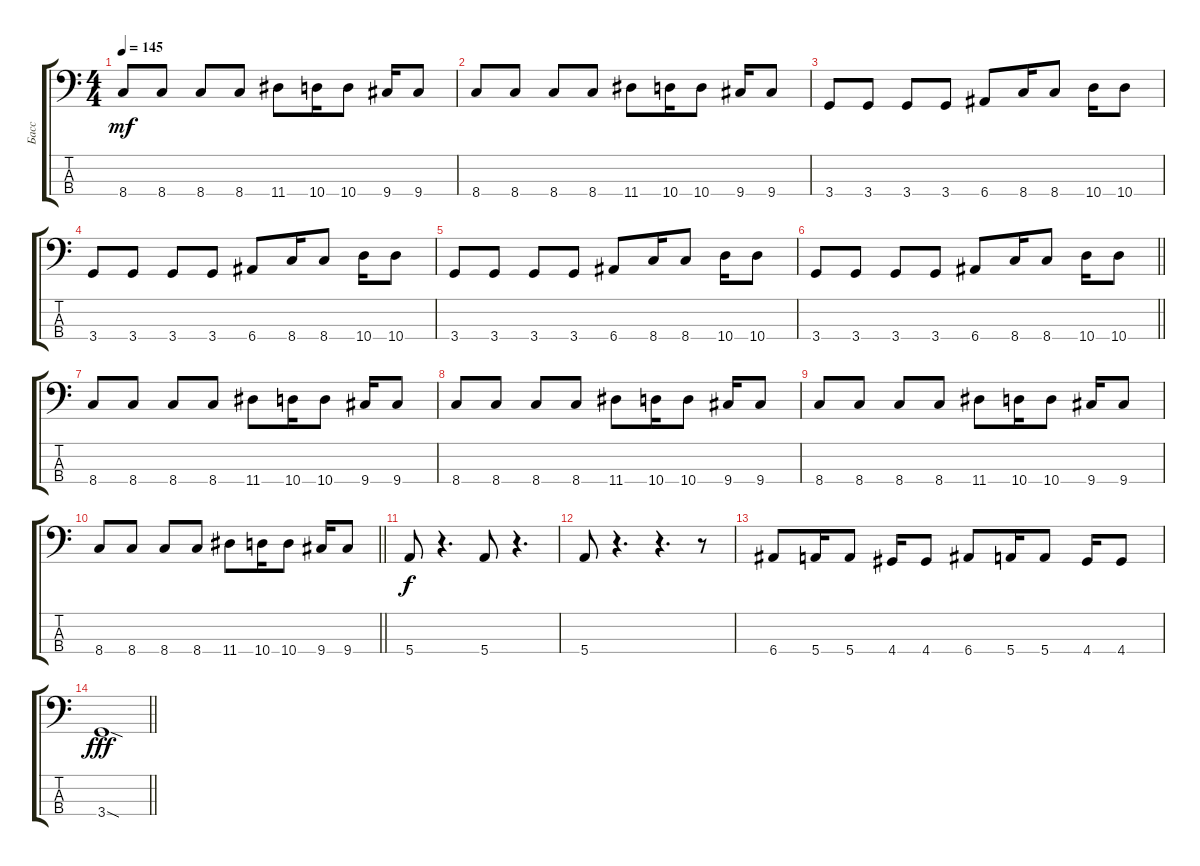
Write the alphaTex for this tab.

\track ("Басс" "Басс") {instrument electricbasspick}
\staff {score tabs}
\tuning (G2 D2 A1 E1) {hide}
\ts (4 4)
\tempo 145
\clef f4
\ks c
8.4.8{dy mf} 8.4.8 8.4.8 8.4.8 11.4.8 10.4.16 10.4.8 9.4.16 9.4.8 |
8.4.8 8.4.8 8.4.8 8.4.8 11.4.8 10.4.16 10.4.8 9.4.16 9.4.8 |
3.4.8 3.4.8 3.4.8 3.4.8 6.4.8 8.4.16 8.4.8 10.4.16 10.4.8 |
3.4.8 3.4.8 3.4.8 3.4.8 6.4.8 8.4.16 8.4.8 10.4.16 10.4.8 |
3.4.8 3.4.8 3.4.8 3.4.8 6.4.8 8.4.16 8.4.8 10.4.16 10.4.8 |
\barLineRight lightlight
3.4.8 3.4.8 3.4.8 3.4.8 6.4.8 8.4.16 8.4.8 10.4.16 10.4.8 |
8.4.8 8.4.8 8.4.8 8.4.8 11.4.8 10.4.16 10.4.8 9.4.16 9.4.8 |
8.4.8 8.4.8 8.4.8 8.4.8 11.4.8 10.4.16 10.4.8 9.4.16 9.4.8 |
8.4.8 8.4.8 8.4.8 8.4.8 11.4.8 10.4.16 10.4.8 9.4.16 9.4.8 |
\barLineRight lightlight
8.4.8 8.4.8 8.4.8 8.4.8 11.4.8 10.4.16 10.4.8 9.4.16 9.4.8 |
5.4.8{dy f} r.4{d} 5.4.8 r.4{d} |
5.4.8 r.4{d} r.4{d} r.8 |
6.4.8 5.4.16 5.4.8 4.4.16 4.4.8 6.4.8 5.4.16 5.4.8 4.4.16 4.4.8 |
\barLineRight lightlight
3.4{sod}.1{dy fff}
